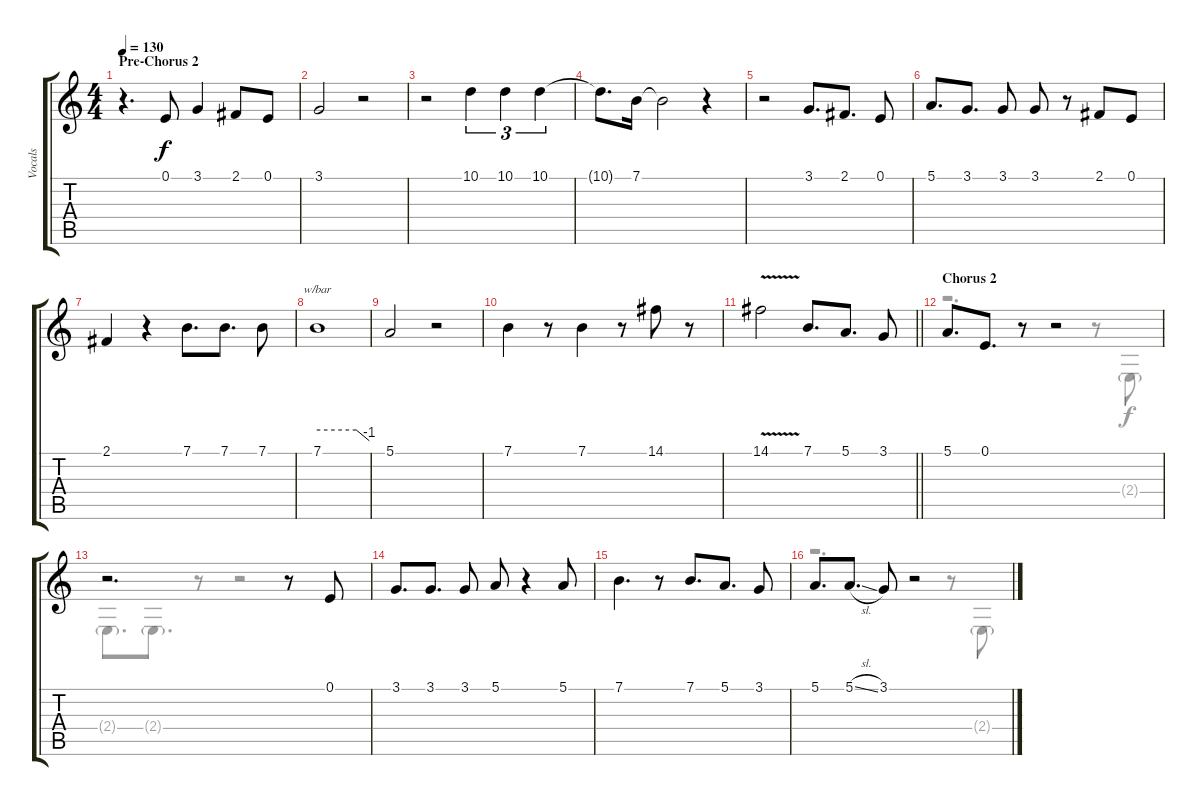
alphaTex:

\track ("Vocals" "Vocals") {instrument lead1square}
\staff {score tabs}
\tuning (E4 B3 G3 D3 A2 E2) {hide}
\voice
\ts (4 4)
\section ("" "Pre-Chorus 2")
\tempo 130
\clef g2
\ks c
r.4{d dy f} 0.1.8 3.1.4 2.1.8 0.1.8 |
3.1.2 r.2 |
r.2 10.1.4{tu (3 2)} 10.1.4{tu (3 2)} 10.1.4{tu (3 2)} |
10.1{t}.8{d} 7.1.16 7.1{t}.2 r.4 |
r.2 3.1.8{d} 2.1.8{d} 0.1.8 |
5.1.8{d} 3.1.8{d} 3.1.8 3.1.8 r.8 2.1.8 0.1.8 |
2.1.4 r.4 7.1.8{d} 7.1.8{d} 7.1.8 |
7.1.1{tbe (custom default 0 0 45 0 60 -4)} |
5.1.2 r.2 |
7.1.4 r.8 7.1.4 r.8 14.1.8 r.8 |
\barLineRight lightlight
14.1{v}.2 7.1.8{d} 5.1.8{d} 3.1.8 |
\section ("" "Chorus 2")
5.1.8{d} 0.1.8{d} r.8 r.2 |
r.2{d} r.8 0.1.8 |
3.1.8{d} 3.1.8{d} 3.1.8 5.1.8 r.4 5.1.8 |
7.1.4{d} r.8 7.1.8{d} 5.1.8{d} 3.1.8 |
5.1.8{d} 5.1{sl}.8{d} 3.1.8 r.2
\voice
\clef g2
\ottava regular
\simile none
\ks c
|
|
|
|
|
|
|
|
|
|
\barLineRight lightlight
|
r.2{d} r.8 2.4{g}.8 |
2.4{g}.8{d} 2.4{g}.8{d} r.8 r.2 |
|
|
r.2{d} r.8 2.4{g}.8
